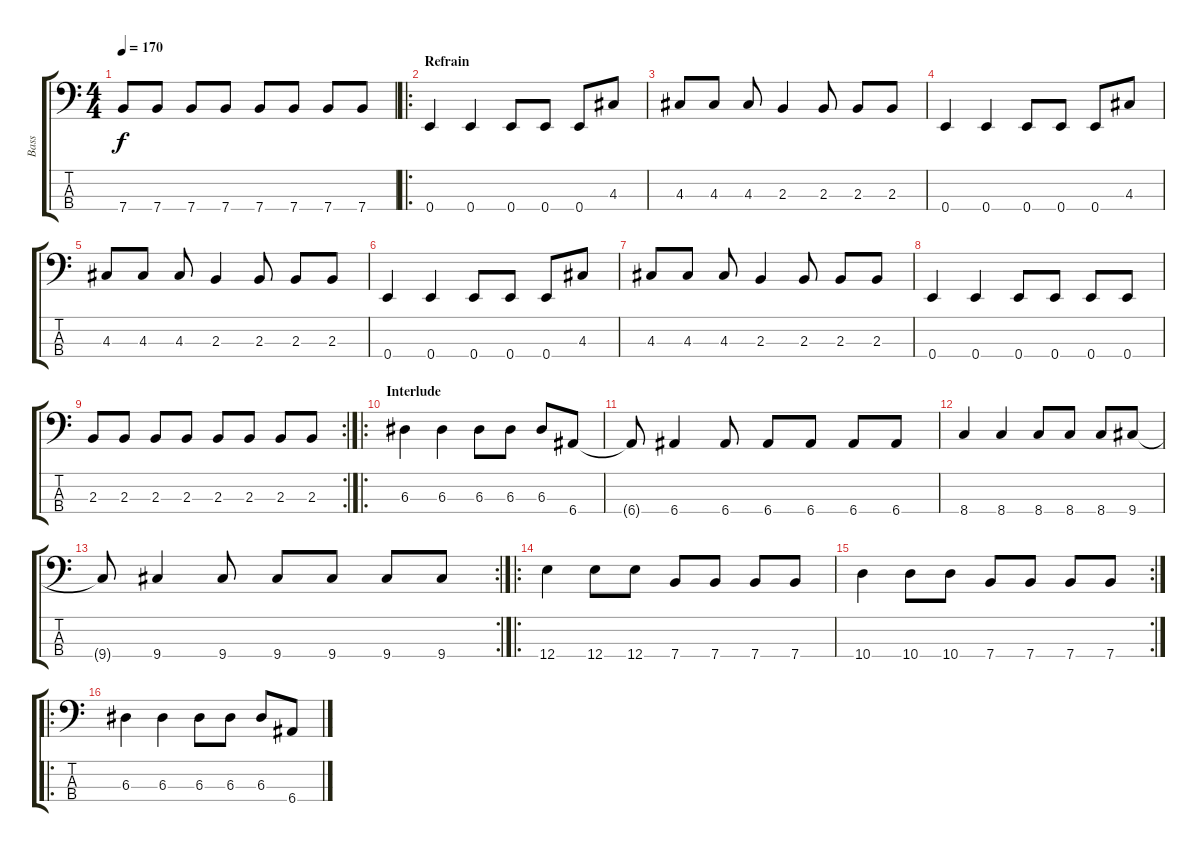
\track ("Bass" "Bass") {instrument electricbasspick}
\staff {score tabs}
\tuning (G2 D2 A1 E1) {hide}
\ts (4 4)
\tempo 170
\clef f4
\ks c
7.4.8{dy f} 7.4.8 7.4.8 7.4.8 7.4.8 7.4.8 7.4.8 7.4.8 |
\ro
\section ("" "Refrain")
0.4.4 0.4.4 0.4.8 0.4.8 0.4.8 4.3.8 |
4.3.8 4.3.8 4.3.8 2.3.4 2.3.8 2.3.8 2.3.8 |
0.4.4 0.4.4 0.4.8 0.4.8 0.4.8 4.3.8 |
4.3.8 4.3.8 4.3.8 2.3.4 2.3.8 2.3.8 2.3.8 |
0.4.4 0.4.4 0.4.8 0.4.8 0.4.8 4.3.8 |
4.3.8 4.3.8 4.3.8 2.3.4 2.3.8 2.3.8 2.3.8 |
0.4.4 0.4.4 0.4.8 0.4.8 0.4.8 0.4.8 |
\rc 2
2.3.8 2.3.8 2.3.8 2.3.8 2.3.8 2.3.8 2.3.8 2.3.8 |
\ro
\section ("" "Interlude")
6.3.4 6.3.4 6.3.8 6.3.8 6.3.8 6.4.8 |
6.4{t}.8 6.4.4 6.4.8 6.4.8 6.4.8 6.4.8 6.4.8 |
8.4.4 8.4.4 8.4.8 8.4.8 8.4.8 9.4.8 |
\rc 2
9.4{t}.8 9.4.4 9.4.8 9.4.8 9.4.8 9.4.8 9.4.8 |
\ro
12.4.4 12.4.8 12.4.8 7.4.8 7.4.8 7.4.8 7.4.8 |
\rc 2
10.4.4 10.4.8 10.4.8 7.4.8 7.4.8 7.4.8 7.4.8 |
\ro
6.3.4 6.3.4 6.3.8 6.3.8 6.3.8 6.4.8
